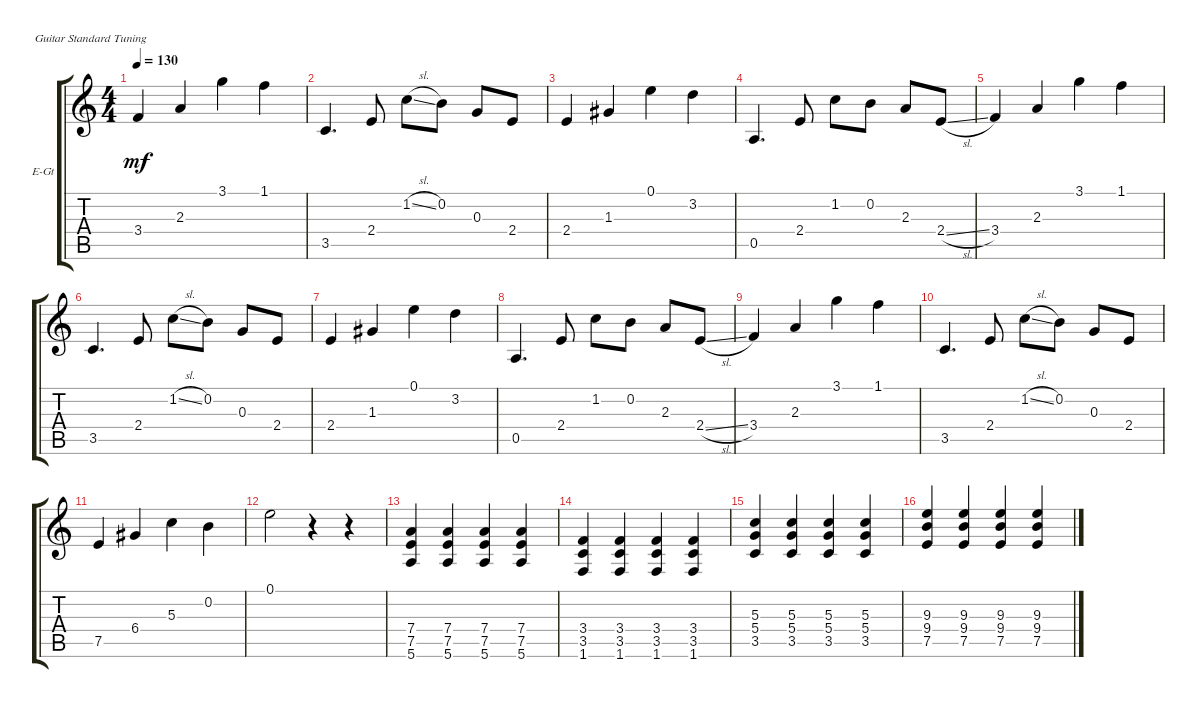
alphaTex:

\defaultSystemsLayout 4
\bracketExtendMode groupsimilarinstruments
\firstSystemTrackNameOrientation horizontal
\otherSystemsTrackNameOrientation horizontal
\track ("Electric Guitar" "E-Gt") {instrument distortionguitar}
\staff {score tabs}
\tuning (E4 B3 G3 D3 A2 E2)
\ts (4 4)
\tempo 130
\clef g2
\ks c
3.4.4{dy mf} 2.3.4 3.1.4 1.1.4 |
3.5.4{d} 2.4.8 1.2{sl}.8 0.2.8 0.3.8 2.4.8 |
2.4.4 1.3.4 0.1.4 3.2.4 |
0.5.4{d} 2.4.8 1.2.8 0.2.8 2.3.8 2.4{sl}.8 |
3.4.4 2.3.4 3.1.4 1.1.4 |
3.5.4{d} 2.4.8 1.2{sl}.8 0.2.8 0.3.8 2.4.8 |
2.4.4 1.3.4 0.1.4 3.2.4 |
0.5.4{d} 2.4.8 1.2.8 0.2.8 2.3.8 2.4{sl}.8 |
3.4.4 2.3.4 3.1.4 1.1.4 |
3.5.4{d} 2.4.8 1.2{sl}.8 0.2.8 0.3.8 2.4.8 |
7.5.4 6.4.4 5.3.4 0.2.4 |
0.1.2 r.4 r.4 |
(5.6 7.5 7.4).4 (5.6 7.5 7.4).4 (5.6 7.5 7.4).4 (5.6 7.5 7.4).4 |
(1.6 3.5 3.4).4 (1.6 3.5 3.4).4 (1.6 3.5 3.4).4 (1.6 3.5 3.4).4 |
(3.5 5.4 5.3).4 (3.5 5.4 5.3).4 (3.5 5.4 5.3).4 (3.5 5.4 5.3).4 |
(7.5 9.4 9.3).4 (7.5 9.4 9.3).4 (7.5 9.4 9.3).4 (7.5 9.4 9.3).4
